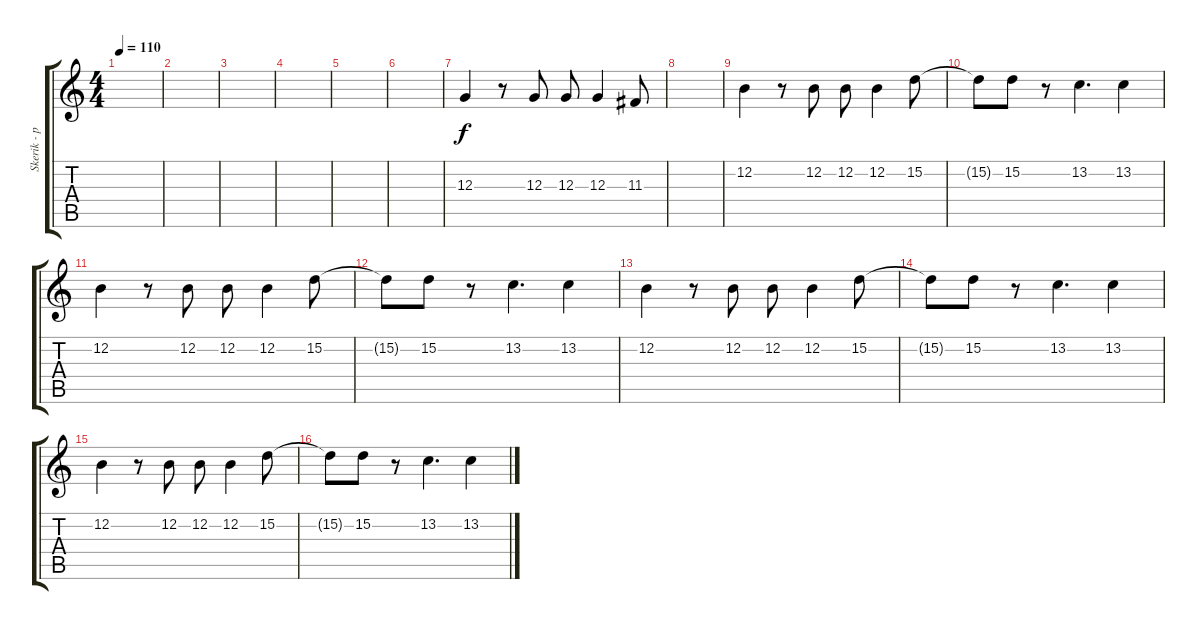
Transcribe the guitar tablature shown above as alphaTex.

\track ("Skerik - percussion" "Skerik - p") {instrument celesta}
\staff {score tabs}
\tuning (E4 B3 G3 D3 A2 E2) {hide}
\ts (4 4)
\tempo 110
\clef g2
\ks c
|
|
|
|
|
|
12.3.4 r.8 12.3.8 12.3.8 12.3.4 11.3.8 |
|
12.2.4 r.8 12.2.8 12.2.8 12.2.4 15.2.8 |
15.2{t}.8 15.2.8 r.8 13.2.4{d} 13.2.4 |
12.2.4 r.8 12.2.8 12.2.8 12.2.4 15.2.8 |
15.2{t}.8 15.2.8 r.8 13.2.4{d} 13.2.4 |
12.2.4 r.8 12.2.8 12.2.8 12.2.4 15.2.8 |
15.2{t}.8 15.2.8 r.8 13.2.4{d} 13.2.4 |
12.2.4 r.8 12.2.8 12.2.8 12.2.4 15.2.8 |
15.2{t}.8 15.2.8 r.8 13.2.4{d} 13.2.4
